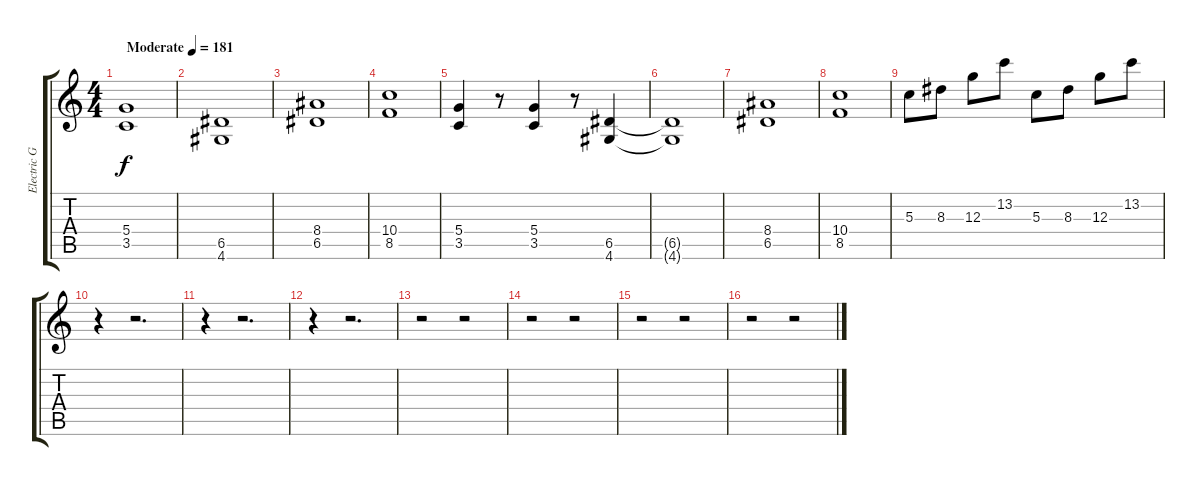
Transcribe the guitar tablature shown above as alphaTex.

\track ("Electric Guitar" "Electric G") {instrument overdrivenguitar}
\staff {score tabs}
\tuning (E4 B3 G3 D3 A2 E2) {hide}
\ts (4 4)
\tempo (181 "Moderate")
\clef g2
\ks c
(5.4 3.5).1{dy f instrument overdrivenguitar} |
(6.5 4.6).1 |
(8.4 6.5).1 |
(10.4 8.5).1 |
(5.4 3.5).4 r.8 (5.4 3.5).4 r.8 (6.5 4.6).4 |
(6.5{t} 4.6{t}).1 |
(8.4 6.5).1 |
(10.4 8.5).1 |
5.3.8 8.3.8 12.3.8 13.2.8 5.3.8 8.3.8 12.3.8 13.2.8 |
r.4 r.2{d} |
r.4 r.2{d} |
r.4 r.2{d} |
r.2 r.2 |
r.2 r.2 |
r.2 r.2 |
r.2 r.2
